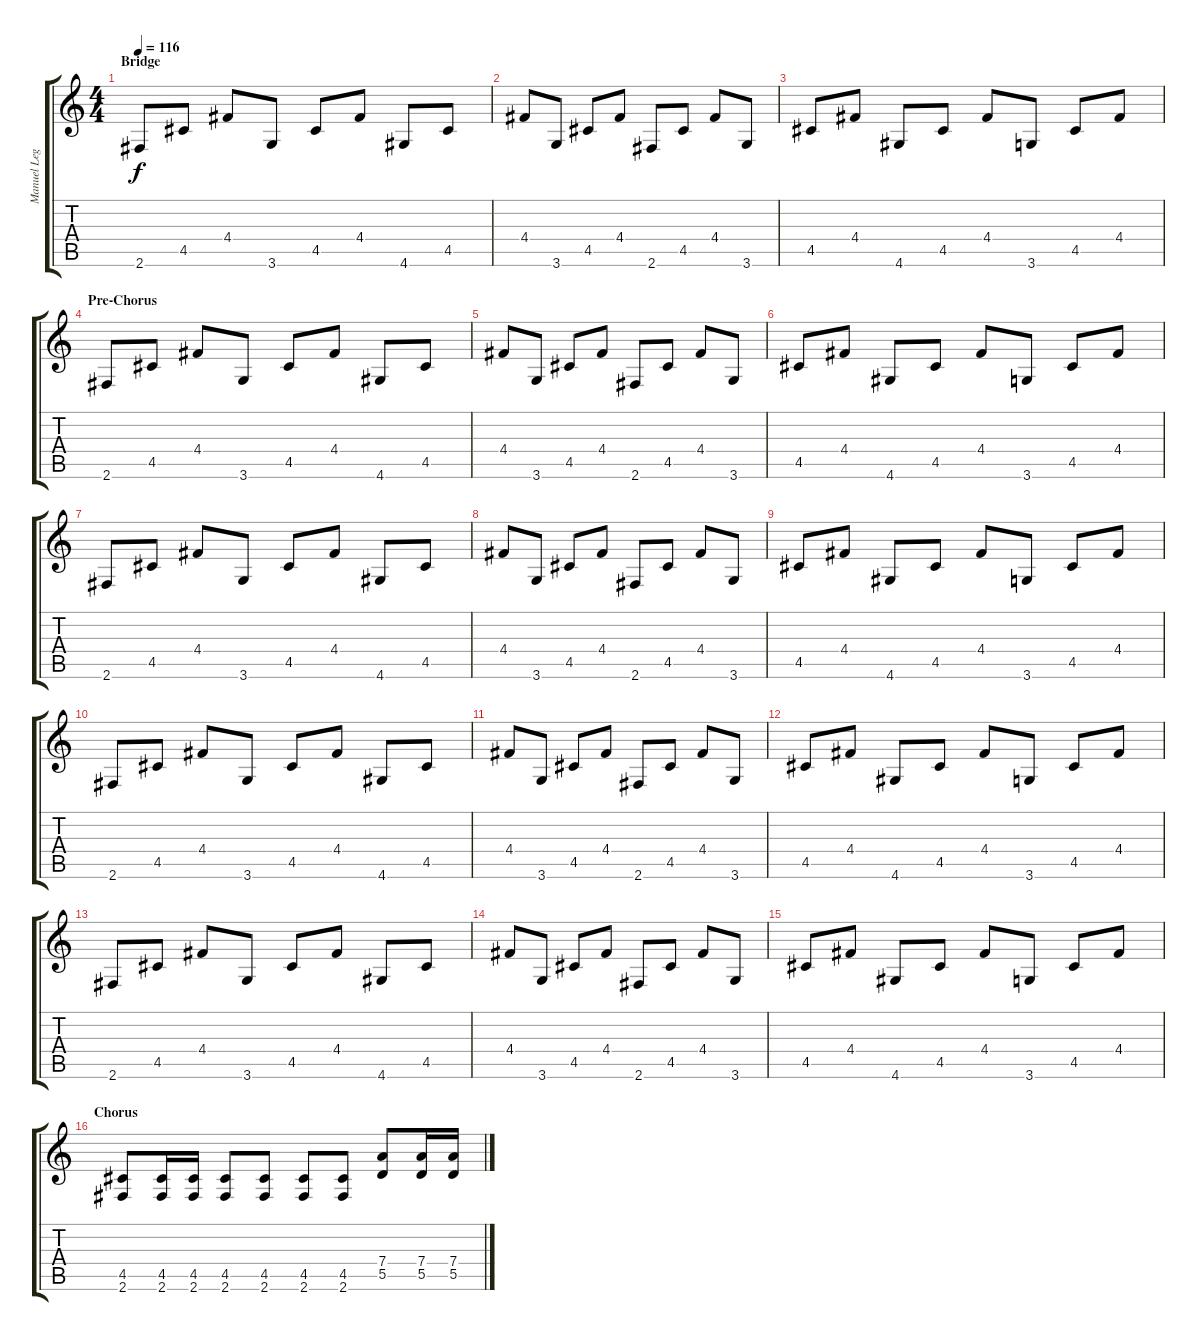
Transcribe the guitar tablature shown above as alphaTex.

\track ("Manuel Legarda" "Manuel Leg") {instrument distortionguitar}
\staff {score tabs}
\tuning (E4 B3 G3 D3 A2 E2) {hide}
\ts (4 4)
\section ("" "Bridge")
\tempo 116
\clef g2
\ks c
2.6.8{dy f} 4.5.8 4.4.8 3.6.8 4.5.8 4.4.8 4.6.8 4.5.8 |
4.4.8 3.6.8 4.5.8 4.4.8 2.6.8 4.5.8 4.4.8 3.6.8 |
4.5.8 4.4.8 4.6.8 4.5.8 4.4.8 3.6.8 4.5.8 4.4.8 |
\section ("" "Pre-Chorus")
2.6.8 4.5.8 4.4.8 3.6.8 4.5.8 4.4.8 4.6.8 4.5.8 |
4.4.8 3.6.8 4.5.8 4.4.8 2.6.8 4.5.8 4.4.8 3.6.8 |
4.5.8 4.4.8 4.6.8 4.5.8 4.4.8 3.6.8 4.5.8 4.4.8 |
2.6.8 4.5.8 4.4.8 3.6.8 4.5.8 4.4.8 4.6.8 4.5.8 |
4.4.8 3.6.8 4.5.8 4.4.8 2.6.8 4.5.8 4.4.8 3.6.8 |
4.5.8 4.4.8 4.6.8 4.5.8 4.4.8 3.6.8 4.5.8 4.4.8 |
2.6.8 4.5.8 4.4.8 3.6.8 4.5.8 4.4.8 4.6.8 4.5.8 |
4.4.8 3.6.8 4.5.8 4.4.8 2.6.8 4.5.8 4.4.8 3.6.8 |
4.5.8 4.4.8 4.6.8 4.5.8 4.4.8 3.6.8 4.5.8 4.4.8 |
2.6.8 4.5.8 4.4.8 3.6.8 4.5.8 4.4.8 4.6.8 4.5.8 |
4.4.8 3.6.8 4.5.8 4.4.8 2.6.8 4.5.8 4.4.8 3.6.8 |
4.5.8 4.4.8 4.6.8 4.5.8 4.4.8 3.6.8 4.5.8 4.4.8 |
\section ("" "Chorus")
(4.5 2.6).8 (4.5 2.6).16 (4.5 2.6).16 (4.5 2.6).8 (4.5 2.6).8 (4.5 2.6).8 (4.5 2.6).8 (7.4 5.5).8 (7.4 5.5).16 (7.4 5.5).16
